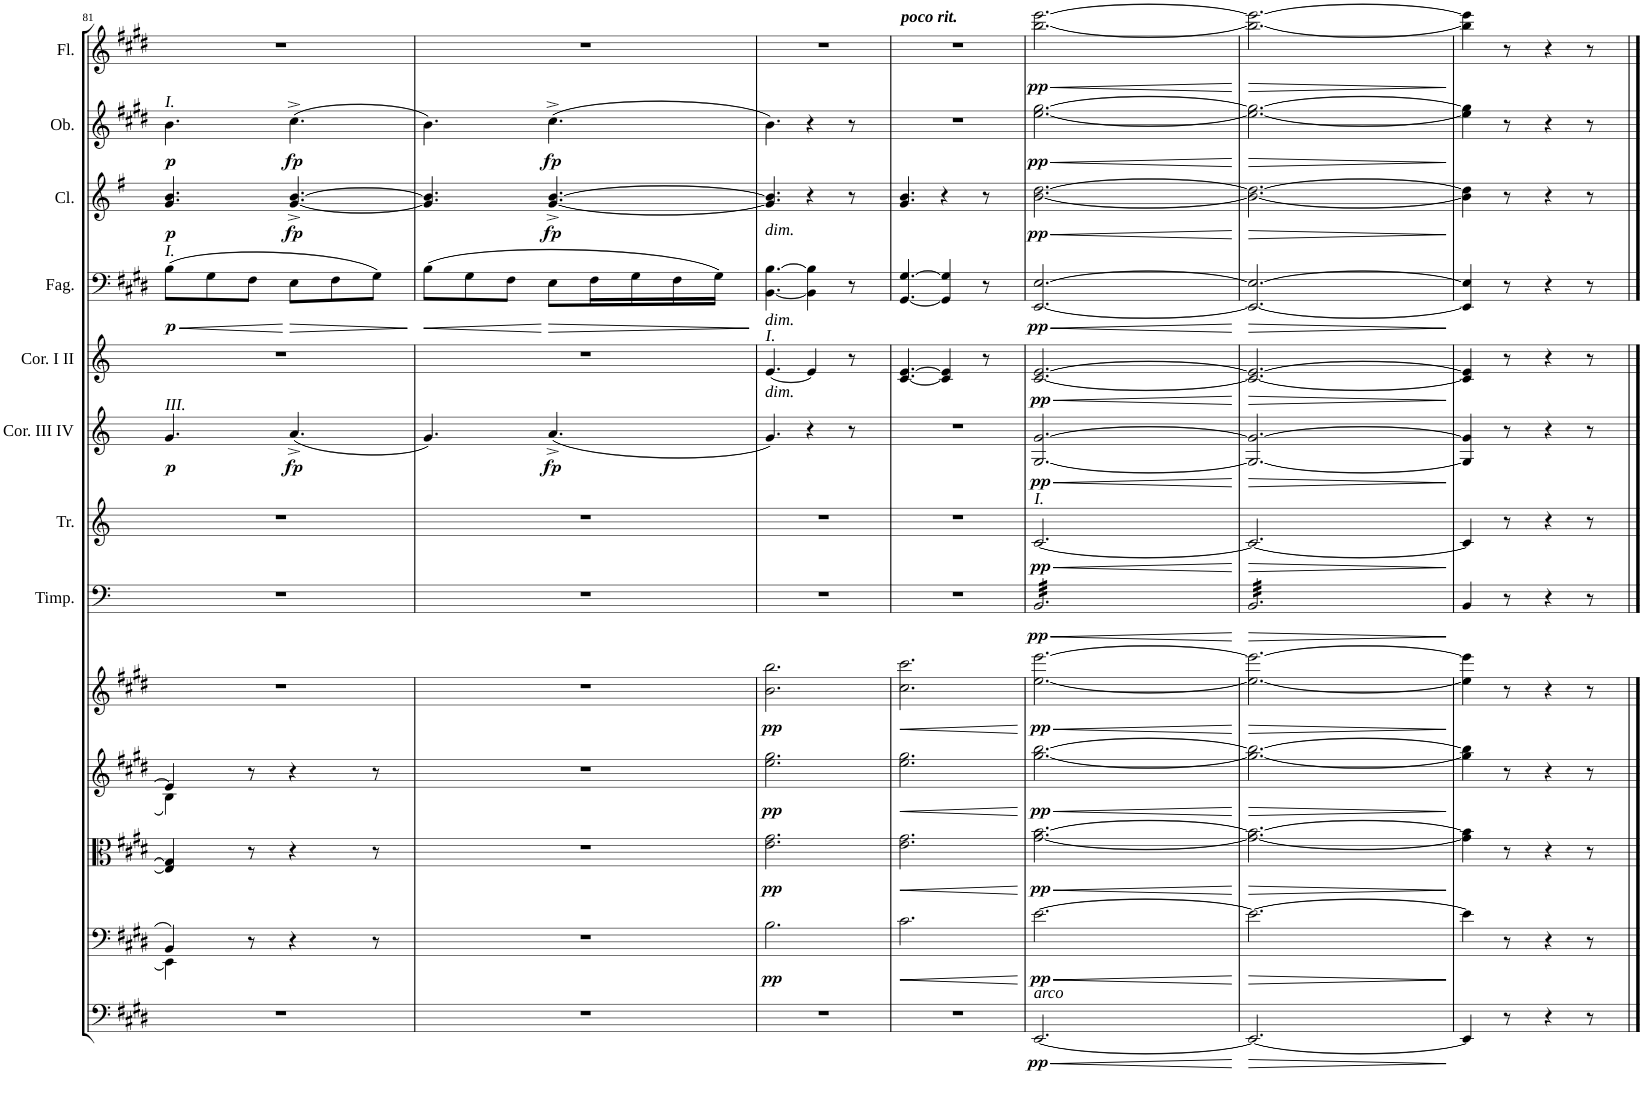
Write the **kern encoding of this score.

**kern	**dynam	**kern	**dynam	**kern	**dynam	**kern	**dynam	**kern	**dynam	**kern	**dynam	**kern	**dynam	**kern	**dynam	**kern	**dynam	**kern	**dynam	**kern	**dynam	**kern	**dynam	**kern	**dynam
*part13	*part13	*part12	*part12	*part11	*part11	*part10	*part10	*part9	*part9	*part8	*part8	*part7	*part7	*part6	*part6	*part5	*part5	*part4	*part4	*part3	*part3	*part2	*part2	*part1	*part1
*staff13	*staff13	*staff12	*staff12	*staff11	*staff11	*staff10	*staff10	*staff9	*staff9	*staff8	*staff8	*staff7	*staff7	*staff6	*staff6	*staff5	*staff5	*staff4	*staff4	*staff3	*staff3	*staff2	*staff2	*staff1	*staff1
*I"Basso	*	*I"Violoncello	*	*I"Viola	*	*I"Violino II	*	*I"Violino I	*	*I"Timpani in E–H	*	*I"Trombe in E	*	*I"Corni in E III IV	*	*I"Corni in E I II	*	*I"Fagotti	*	*I"Clarinetti in A	*	*I"Oboi	*	*I"Flauti	*
*	*	*	*	*	*	*	*	*	*	*I'Timp.	*	*I'Tr.	*	*I'Cor. III IV	*	*I'Cor. I II	*	*I'Fag.	*	*I'Cl.	*	*I'Ob.	*	*I'Fl.	*
!!LO:PB:g=z
*clefF4	*	*clefF4	*	*clefC3	*	*clefG2	*	*clefG2	*	*clefF4	*	*clefG2	*	*clefG2	*	*clefG2	*	*clefF4	*	*clefG2	*	*clefG2	*	*clefG2	*
*Trd7c12	*	*	*	*	*	*	*	*	*	*	*	*Trd-2c-4	*	*Trd5c8	*	*Trd5c8	*	*	*	*Trd2c3	*	*	*	*	*
*k[f#c#g#d#]	*	*k[f#c#g#d#]	*	*k[f#c#g#d#]	*	*k[f#c#g#d#]	*	*k[f#c#g#d#]	*	*k[]	*	*k[]	*	*k[]	*	*k[]	*	*k[f#c#g#d#]	*	*k[f#]	*	*k[f#c#g#d#]	*	*k[f#c#g#d#]	*
*M6/8	*	*M6/8	*	*M6/8	*	*M6/8	*	*M6/8	*	*M6/8	*	*M6/8	*	*M6/8	*	*M6/8	*	*M6/8	*	*M6/8	*	*M6/8	*	*M6/8	*
=81	=81	=81	=81	=81	=81	=81	=81	=81	=81	=81	=81	=81	=81	=81	=81	=81	=81	=81	=81	=81	=81	=81	=81	=81	=81
*	*	*^	*	*	*	*^	*	*	*	*	*	*	*	*	*	*	*	*	*	*	*	*	*	*	*
!	!	!	!	!	!	!	!	!	!	!	!	!	!	!	!	!	!	!	!	!	!	!	!	!LO:TX:a:i:t=I.	!	!	!
!	!	!	!	!	!	!	!	!	!	!	!	!	!	!	!	!	!	!	!	!LO:TX:a:i:t=I.	!	!	!	!	!	!	!
!	!	!	!	!	!	!	!	!	!	!	!	!	!	!	!	!LO:TX:a:i:t=III.	!	!	!	!	!	!	!	!	!	!	!
!	!	!	!	!	!	!	!	!	!	!	!	!	!	!	!	!	!LO:DY:b	!	!	!	!LO:HP:b	!	!	!	!	!	!
!	!	!	!	!	!	!	!	!	!	!	!	!	!	!	!	!	!	!	!	!	!LO:DY:n=1:b	!	!LO:DY:b	!	!LO:DY:b	!	!
2.r	.	4BB/	4EE\]	.	4E/] 4G#/]	.	4e/]	4B\	.	2.r	.	2.r	.	2.r	.	4.g/	p	2.r	.	(8B\L	< p	4.g/ 4.b/	p	4.b\	p	2.r	.
.	.	.	.	.	.	.	.	.	.	.	.	.	.	.	.	.	.	.	.	8G#\	.	.	.	.	.	.	.
.	.	8r	2ryy	.	8r	.	8r	2ryy	.	.	.	.	.	.	.	.	.	.	.	8F#\J	.	.	.	.	.	.	.
!	!	!	!	!	!	!	!	!	!	!	!	!	!	!	!	!	!LO:DY:b	!	!	!	!LO:HP:b	!	!LO:DY:b	!	!LO:DY:b	!	!
.	.	4r	.	.	4r	.	4r	.	.	.	.	.	.	.	.	(4.a^/	fp	.	.	8E\L	>	[4.g/^ [4.b/^	fp	(4.cc#^\	fp	.	.
.	.	.	.	.	.	.	.	.	.	.	.	.	.	.	.	.	.	.	.	8F#\	.	.	.	.	.	.	.
.	.	8r	.	.	8r	.	8r	.	.	.	.	.	.	.	.	.	.	.	.	8G#\J)	.	.	.	.	.	.	.
*	*	*v	*v	*	*	*	*v	*v	*	*	*	*	*	*	*	*	*	*	*	*	*	*	*	*	*	*	*
.	.	.	.	.	.	.	.	.	.	.	.	.	.	.	.	.	.	.	[	.	.	.	.	.	.
=82	=82	=82	=82	=82	=82	=82	=82	=82	=82	=82	=82	=82	=82	=82	=82	=82	=82	=82	=82	=82	=82	=82	=82	=82	=82
!	!	!	!	!	!	!	!	!	!	!	!	!	!	!	!	!	!	!	!LO:HP:b	!	!	!	!	!	!
2.r	.	2.r	.	2.r	.	2.r	.	2.r	.	2.r	.	2.r	.	4.g/)	.	2.r	.	(8B\L	<	4.g/] 4.b/]	.	4.b\)	.	2.r	.
.	.	.	.	.	.	.	.	.	.	.	.	.	.	.	.	.	.	8G#\	.	.	.	.	.	.	.
.	.	.	.	.	.	.	.	.	.	.	.	.	.	.	.	.	.	8F#\J	.	.	.	.	.	.	.
!	!	!	!	!	!	!	!	!	!	!	!	!	!	!	!LO:DY:b	!	!	!	!LO:HP:n=1:b	!	!LO:DY:b	!	!LO:DY:b	!	!
.	.	.	.	.	.	.	.	.	.	.	.	.	.	(4.a^/	fp	.	.	8E\L	] >	[4.g/^ [4.b/^	fp	(4.cc#^\	fp	.	.
.	.	.	.	.	.	.	.	.	.	.	.	.	.	.	.	.	.	16F#\L	.	.	.	.	.	.	.
.	.	.	.	.	.	.	.	.	.	.	.	.	.	.	.	.	.	16G#\	.	.	.	.	.	.	.
.	.	.	.	.	.	.	.	.	.	.	.	.	.	.	.	.	.	16F#\	.	.	.	.	.	.	.
.	.	.	.	.	.	.	.	.	.	.	.	.	.	.	.	.	.	16G#\JJ)	.	.	.	.	.	.	.
.	.	.	.	.	.	.	.	.	.	.	.	.	.	.	.	.	.	.	[	.	.	.	.	.	.
=83	=83	=83	=83	=83	=83	=83	=83	=83	=83	=83	=83	=83	=83	=83	=83	=83	=83	=83	=83	=83	=83	=83	=83	=83	=83
!	!	!	!	!	!	!	!	!	!	!	!	!	!	!	!	!	!	!	!	!LO:TX:b:i:t=dim.	!	!	!	!	!
!	!	!	!	!	!	!	!	!	!	!	!	!	!	!	!	!	!	!LO:TX:b:i:t=dim.	!	!	!	!	!	!	!
!	!	!	!	!	!	!	!	!	!	!	!	!	!	!	!	!LO:TX:a:i:t=I.	!	!	!	!	!	!	!	!	!
!	!	!	!	!	!	!	!	!	!	!	!	!	!	!	!	!LO:TX:b:i:t=dim.	!	!	!	!	!	!	!	!	!
!	!	!	!LO:DY:b	!	!LO:DY:b	!	!LO:DY:b	!	!LO:DY:b	!	!	!	!	!	!	!	!	!	!	!	!	!	!	!	!
2.r	.	2.B\	pp	2.e\ 2.g#\	pp	2.ee\ 2.gg#\	pp	2.b\ 2.bb\	pp	2.r	.	2.r	.	4.g/)	.	[4.e/	.	[4.BB\ [4.B\	.	4.g/] 4.b/]	.	4.b\)	.	2.r	.
.	.	.	.	.	.	.	.	.	.	.	.	.	.	4r	.	4e/]	.	4BB\] 4B\]	.	4r	.	4r	.	.	.
.	.	.	.	.	.	.	.	.	.	.	.	.	.	8r	.	8r	.	8r	.	8r	.	8r	.	.	.
=84	=84	=84	=84	=84	=84	=84	=84	=84	=84	=84	=84	=84	=84	=84	=84	=84	=84	=84	=84	=84	=84	=84	=84	=84	=84
!	!	!	!	!	!	!	!	!	!	!	!	!	!	!	!	!	!	!	!	!	!	!	!	!LO:TX:a:Bi:t=poco rit.	!
!	!	!	!LO:HP:b	!	!LO:HP:b	!	!LO:HP:b	!	!LO:HP:b	!	!	!	!	!	!	!	!	!	!	!	!	!	!	!	!
2.r	.	2.c#\	<	2.e\ 2.g#\	<	2.ee\ 2.gg#\	<	2.cc#\ 2.ccc#\	<	2.r	.	2.r	.	2.r	.	[4.c/ [4.e/	.	[4.GG#/ [4.G#/	.	4.g/ 4.b/	.	2.r	.	2.r	.
.	.	.	.	.	.	.	.	.	.	.	.	.	.	.	.	4c/] 4e/]	.	4GG#/] 4G#/]	.	4r	.	.	.	.	.
.	.	.	.	.	.	.	.	.	.	.	.	.	.	.	.	8r	.	8r	.	8r	.	.	.	.	.
=85	=85	=85	=85	=85	=85	=85	=85	=85	=85	=85	=85	=85	=85	=85	=85	=85	=85	=85	=85	=85	=85	=85	=85	=85	=85
!	!	!	!	!	!	!	!	!	!	!	!	!LO:TX:a:i:t=I.	!	!	!	!	!	!	!	!	!	!	!	!	!
!LO:TX:a:i:t=arco	!	!	!	!	!	!	!	!	!	!	!	!	!	!	!	!	!	!	!	!	!	!	!	!	!
!	!LO:HP:b	!	!LO:HP:b	!	!LO:HP:b	!	!LO:HP:b	!	!LO:HP:b	!	!LO:HP:b	!	!LO:HP:b	!	!LO:HP:b	!	!LO:HP:b	!	!LO:HP:b	!	!LO:HP:b	!	!LO:HP:b	!	!LO:HP:b
*	*	*	*	*	*	*	*	*	*	*^	*	*	*	*	*	*	*	*	*	*	*	*	*	*	*
!	!LO:DY:n=1:b	!	!LO:DY:n=1:b	!	!LO:DY:n=1:b	!	!LO:DY:n=1:b	!	!LO:DY:n=1:b	!	!	!LO:DY:n=1:b	!	!LO:DY:n=1:b	!	!LO:DY:n=1:b	!	!LO:DY:n=1:b	!	!LO:DY:n=1:b	!	!LO:DY:n=1:b	!	!LO:DY:n=1:b	!	!LO:DY:n=1:b
*	*	*	*	*	*	*	*	*	*	*tremolo	*	*	*	*	*	*	*	*	*	*	*	*	*	*	*	*
[2.EE/	< pp	[2.e\	< pp	[2.g#\ [2.b\	< pp	[2.gg#\ [2.bb\	< pp	[2.ee\ [2.eee\	< pp	32BB/LLL	32BB!LLL	< pp	[2.c/	< pp	[2.G/ [2.g/	< pp	[2.c/ [2.e/	< pp	[2.EE/ [2.E/	< pp	[2.b\ [2.dd\	< pp	[2.ee\ [2.gg#\	< pp	[2.bb\ [2.eee\	< pp
.	.	.	.	.	.	.	.	.	.	32BB/	32BB!	.	.	.	.	.	.	.	.	.	.	.	.	.	.	.
.	.	.	.	.	.	.	.	.	.	32BB/	32BB!	.	.	.	.	.	.	.	.	.	.	.	.	.	.	.
.	.	.	.	.	.	.	.	.	.	32BB/	32BB!	.	.	.	.	.	.	.	.	.	.	.	.	.	.	.
.	.	.	.	.	.	.	.	.	.	32BB/	32BB!	.	.	.	.	.	.	.	.	.	.	.	.	.	.	.
.	.	.	.	.	.	.	.	.	.	32BB/	32BB!	.	.	.	.	.	.	.	.	.	.	.	.	.	.	.
.	.	.	.	.	.	.	.	.	.	32BB/	32BB!	.	.	.	.	.	.	.	.	.	.	.	.	.	.	.
.	.	.	.	.	.	.	.	.	.	32BB/	32BB!	.	.	.	.	.	.	.	.	.	.	.	.	.	.	.
.	.	.	.	.	.	.	.	.	.	32BB/	32BB!	.	.	.	.	.	.	.	.	.	.	.	.	.	.	.
.	.	.	.	.	.	.	.	.	.	32BB/	32BB!	.	.	.	.	.	.	.	.	.	.	.	.	.	.	.
.	.	.	.	.	.	.	.	.	.	32BB/	32BB!	.	.	.	.	.	.	.	.	.	.	.	.	.	.	.
.	.	.	.	.	.	.	.	.	.	32BB/	32BB!JJJ	.	.	.	.	.	.	.	.	.	.	.	.	.	.	.
.	.	.	.	.	.	.	.	.	.	32BB/	32BB!LLL	.	.	.	.	.	.	.	.	.	.	.	.	.	.	.
.	.	.	.	.	.	.	.	.	.	32BB/	32BB!	.	.	.	.	.	.	.	.	.	.	.	.	.	.	.
.	.	.	.	.	.	.	.	.	.	32BB/	32BB!	.	.	.	.	.	.	.	.	.	.	.	.	.	.	.
.	.	.	.	.	.	.	.	.	.	32BB/	32BB!	.	.	.	.	.	.	.	.	.	.	.	.	.	.	.
.	.	.	.	.	.	.	.	.	.	32BB/	32BB!	.	.	.	.	.	.	.	.	.	.	.	.	.	.	.
.	.	.	.	.	.	.	.	.	.	32BB/	32BB!	.	.	.	.	.	.	.	.	.	.	.	.	.	.	.
.	.	.	.	.	.	.	.	.	.	32BB/	32BB!	.	.	.	.	.	.	.	.	.	.	.	.	.	.	.
.	.	.	.	.	.	.	.	.	.	32BB/	32BB!	.	.	.	.	.	.	.	.	.	.	.	.	.	.	.
.	.	.	.	.	.	.	.	.	.	32BB/	32BB!	.	.	.	.	.	.	.	.	.	.	.	.	.	.	.
.	.	.	.	.	.	.	.	.	.	32BB/	32BB!	.	.	.	.	.	.	.	.	.	.	.	.	.	.	.
.	.	.	.	.	.	.	.	.	.	32BB/	32BB!	.	.	.	.	.	.	.	.	.	.	.	.	.	.	.
.	.	.	.	.	.	.	.	.	.	32BB/JJJ	32BB!JJJ	.	.	.	.	.	.	.	.	.	.	.	.	.	.	.
*	*	*	*	*	*	*	*	*	*	*v	*v	*	*	*	*	*	*	*	*	*	*	*	*	*	*	*
.	.	.	[	.	[	.	[	.	[	.	.	.	.	.	.	.	.	.	]	.	[	.	[	.	[
=86	=86	=86	=86	=86	=86	=86	=86	=86	=86	=86	=86	=86	=86	=86	=86	=86	=86	=86	=86	=86	=86	=86	=86	=86	=86
*	*	*	*	*	*	*	*	*	*	*^	*	*	*	*	*	*	*	*	*	*	*	*	*	*	*
!	!	!	!	!	!	!	!	!	!	!	!	!	!	!	!	!	!	!	!	!	!	!LO:HP:b	!	!LO:HP:b	!	!LO:HP:b
2.EE/_	.	2.e\_	.	2.g#\_ 2.b\_	.	2.gg#\_ 2.bb\_	.	2.ee\_ 2.eee\_	.	32BB/LLL	32BB!LLL	.	2.c/_	.	2.G/_ 2.g/_	.	2.c/_ 2.e/_	.	2.EE/_ 2.E/_	.	2.b\_ 2.dd\_	>	2.ee\_ 2.gg#\_	>	2.bb\_ 2.eee\_	>
.	.	.	.	.	.	.	.	.	.	32BB/	32BB!	.	.	.	.	.	.	.	.	.	.	.	.	.	.	.
.	.	.	.	.	.	.	.	.	.	32BB/	32BB!	.	.	.	.	.	.	.	.	.	.	.	.	.	.	.
.	.	.	.	.	.	.	.	.	.	32BB/	32BB!	.	.	.	.	.	.	.	.	.	.	.	.	.	.	.
.	.	.	.	.	.	.	.	.	.	32BB/	32BB!	.	.	.	.	.	.	.	.	.	.	.	.	.	.	.
.	.	.	.	.	.	.	.	.	.	32BB/	32BB!	.	.	.	.	.	.	.	.	.	.	.	.	.	.	.
.	.	.	.	.	.	.	.	.	.	32BB/	32BB!	.	.	.	.	.	.	.	.	.	.	.	.	.	.	.
.	.	.	.	.	.	.	.	.	.	32BB/	32BB!	.	.	.	.	.	.	.	.	.	.	.	.	.	.	.
.	.	.	.	.	.	.	.	.	.	32BB/	32BB!	.	.	.	.	.	.	.	.	.	.	.	.	.	.	.
.	.	.	.	.	.	.	.	.	.	32BB/	32BB!	.	.	.	.	.	.	.	.	.	.	.	.	.	.	.
.	.	.	.	.	.	.	.	.	.	32BB/	32BB!	.	.	.	.	.	.	.	.	.	.	.	.	.	.	.
.	.	.	.	.	.	.	.	.	.	32BB/	32BB!JJJ	.	.	.	.	.	.	.	.	.	.	.	.	.	.	.
.	.	.	.	.	.	.	.	.	.	32BB/	32BB!LLL	.	.	.	.	.	.	.	.	.	.	.	.	.	.	.
.	.	.	.	.	.	.	.	.	.	32BB/	32BB!	.	.	.	.	.	.	.	.	.	.	.	.	.	.	.
.	.	.	.	.	.	.	.	.	.	32BB/	32BB!	.	.	.	.	.	.	.	.	.	.	.	.	.	.	.
.	.	.	.	.	.	.	.	.	.	32BB/	32BB!	.	.	.	.	.	.	.	.	.	.	.	.	.	.	.
.	.	.	.	.	.	.	.	.	.	32BB/	32BB!	.	.	.	.	.	.	.	.	.	.	.	.	.	.	.
.	.	.	.	.	.	.	.	.	.	32BB/	32BB!	.	.	.	.	.	.	.	.	.	.	.	.	.	.	.
.	.	.	.	.	.	.	.	.	.	32BB/	32BB!	.	.	.	.	.	.	.	.	.	.	.	.	.	.	.
.	.	.	.	.	.	.	.	.	.	32BB/	32BB!	.	.	.	.	.	.	.	.	.	.	.	.	.	.	.
.	.	.	.	.	.	.	.	.	.	32BB/	32BB!	.	.	.	.	.	.	.	.	.	.	.	.	.	.	.
.	.	.	.	.	.	.	.	.	.	32BB/	32BB!	.	.	.	.	.	.	.	.	.	.	.	.	.	.	.
.	.	.	.	.	.	.	.	.	.	32BB/	32BB!	.	.	.	.	.	.	.	.	.	.	.	.	.	.	.
.	.	.	.	.	.	.	.	.	.	32BB/JJJ	32BB!JJJ	.	.	.	.	.	.	.	.	.	.	.	.	.	.	.
*	*	*	*	*	*	*	*	*	*	*Xtremolo	*	*	*	*	*	*	*	*	*	*	*	*	*	*	*	*
*	*	*	*	*	*	*	*	*	*	*v	*v	*	*	*	*	*	*	*	*	*	*	*	*	*	*	*
.	[	.	[	.	[	.	[	.	[	.	[	.	[	.	[	.	[	.	[	.	]	.	]	.	]
=87	=87	=87	=87	=87	=87	=87	=87	=87	=87	=87	=87	=87	=87	=87	=87	=87	=87	=87	=87	=87	=87	=87	=87	=87	=87
4EE/]	.	4e\]	.	4g#\] 4b\]	.	4gg#\] 4bb\]	.	4ee\] 4eee\]	.	4BB/	.	4c/]	.	4G/] 4g/]	.	4c/] 4e/]	.	4EE/] 4E/]	.	4b\] 4dd\]	.	4ee\] 4gg#\]	.	4bb\] 4eee\]	.
8r	.	8r	.	8r	.	8r	.	8r	.	8r	.	8r	.	8r	.	8r	.	8r	.	8r	.	8r	.	8r	.
4r	.	4r	.	4r	.	4r	.	4r	.	4r	.	4r	.	4r	.	4r	.	4r	.	4r	.	4r	.	4r	.
8r	.	8r	.	8r	.	8r	.	8r	.	8r	.	8r	.	8r	.	8r	.	8r	.	8r	.	8r	.	8r	.
==	==	==	==	==	==	==	==	==	==	==	==	==	==	==	==	==	==	==	==	==	==	==	==	==	==
*-	*-	*-	*-	*-	*-	*-	*-	*-	*-	*-	*-	*-	*-	*-	*-	*-	*-	*-	*-	*-	*-	*-	*-	*-	*-
